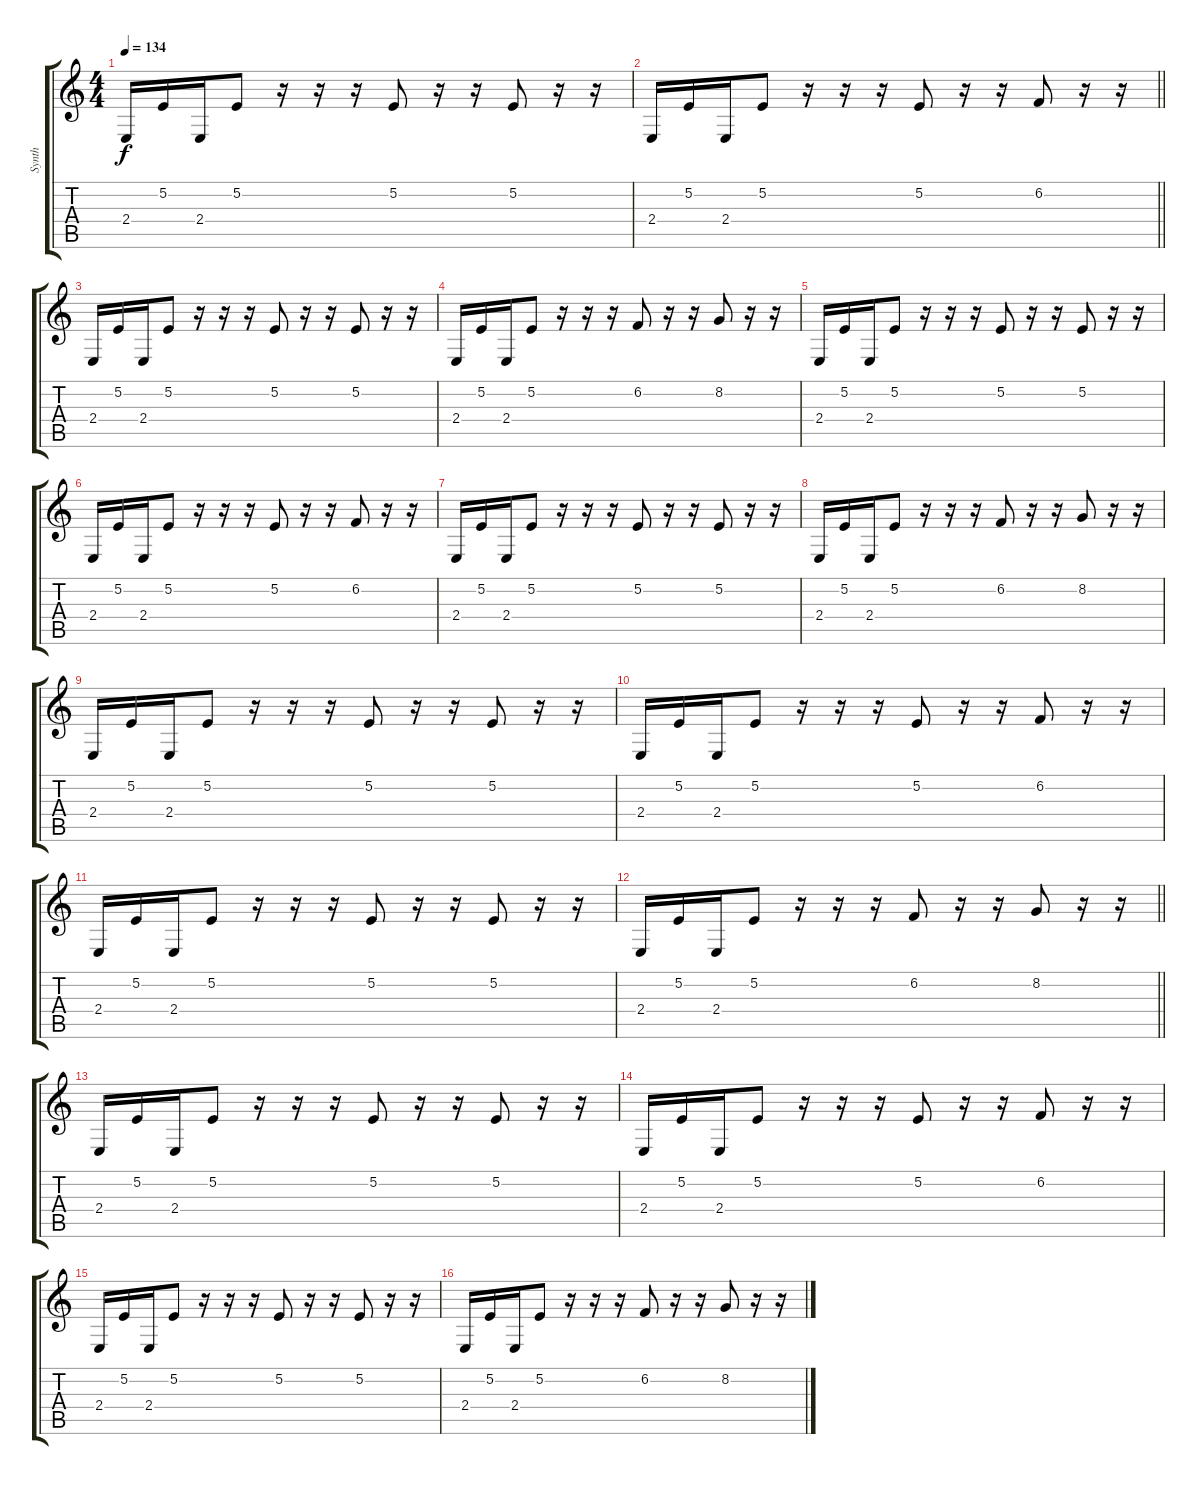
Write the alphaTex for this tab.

\track ("Synth" "Synth") {instrument lead2sawtooth}
\staff {score tabs}
\tuning (E4 B3 G3 D3 A2 E2) {hide}
\ts (4 4)
\tempo 134
\clef g2
\ks c
2.4.16{dy f} 5.2.16 2.4.16 5.2.8 r.16 r.16 r.16 5.2.8 r.16 r.16 5.2.8 r.16 r.16 |
\barLineRight lightlight
2.4.16 5.2.16 2.4.16 5.2.8 r.16 r.16 r.16 5.2.8 r.16 r.16 6.2.8 r.16 r.16 |
\section ("" "")
2.4.16 5.2.16 2.4.16 5.2.8 r.16 r.16 r.16 5.2.8 r.16 r.16 5.2.8 r.16 r.16 |
2.4.16 5.2.16 2.4.16 5.2.8 r.16 r.16 r.16 6.2.8 r.16 r.16 8.2.8 r.16 r.16 |
2.4.16 5.2.16 2.4.16 5.2.8 r.16 r.16 r.16 5.2.8 r.16 r.16 5.2.8 r.16 r.16 |
2.4.16 5.2.16 2.4.16 5.2.8 r.16 r.16 r.16 5.2.8 r.16 r.16 6.2.8 r.16 r.16 |
2.4.16 5.2.16 2.4.16 5.2.8 r.16 r.16 r.16 5.2.8 r.16 r.16 5.2.8 r.16 r.16 |
2.4.16 5.2.16 2.4.16 5.2.8 r.16 r.16 r.16 6.2.8 r.16 r.16 8.2.8 r.16 r.16 |
2.4.16 5.2.16 2.4.16 5.2.8 r.16 r.16 r.16 5.2.8 r.16 r.16 5.2.8 r.16 r.16 |
2.4.16 5.2.16 2.4.16 5.2.8 r.16 r.16 r.16 5.2.8 r.16 r.16 6.2.8 r.16 r.16 |
2.4.16 5.2.16 2.4.16 5.2.8 r.16 r.16 r.16 5.2.8 r.16 r.16 5.2.8 r.16 r.16 |
\barLineRight lightlight
2.4.16 5.2.16 2.4.16 5.2.8 r.16 r.16 r.16 6.2.8 r.16 r.16 8.2.8 r.16 r.16 |
\section ("" "")
2.4.16 5.2.16 2.4.16 5.2.8 r.16 r.16 r.16 5.2.8 r.16 r.16 5.2.8 r.16 r.16 |
2.4.16 5.2.16 2.4.16 5.2.8 r.16 r.16 r.16 5.2.8 r.16 r.16 6.2.8 r.16 r.16 |
2.4.16 5.2.16 2.4.16 5.2.8 r.16 r.16 r.16 5.2.8 r.16 r.16 5.2.8 r.16 r.16 |
2.4.16 5.2.16 2.4.16 5.2.8 r.16 r.16 r.16 6.2.8 r.16 r.16 8.2.8 r.16 r.16
